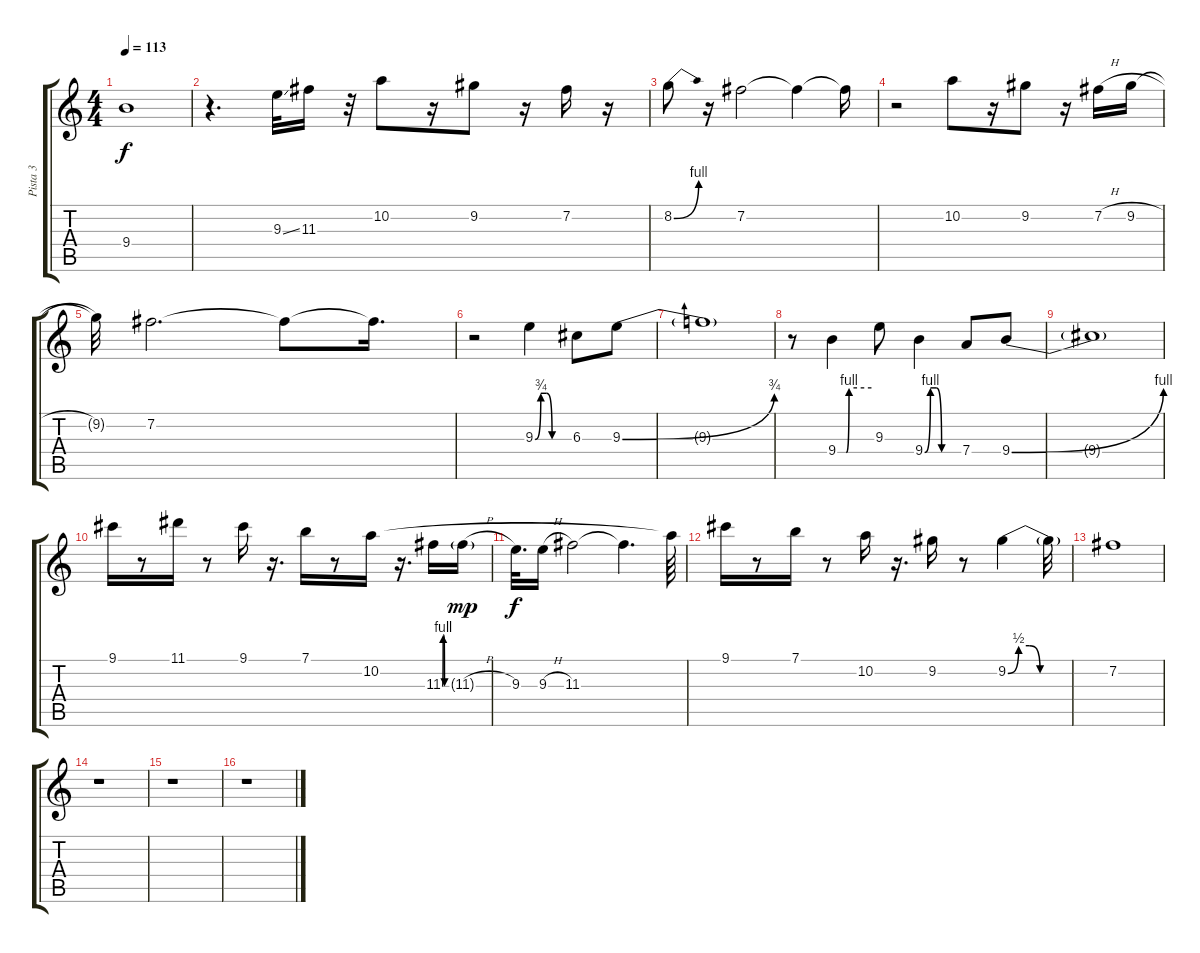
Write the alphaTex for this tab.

\track ("Pista 3" "Pista 3") {instrument electricguitarclean}
\staff {score tabs}
\tuning (E4 B3 G3 D3 A2 E2) {hide}
\ts (4 4)
\tempo 113
\clef g2
\ks c
9.4{t}.1{dy f} |
r.4{d} 9.3{ss}.32 11.3.16 r.32 10.2.8 r.16 9.2.8 r.16 7.2.16 r.16 |
8.2{be (bend 0 0 60 4)}.8 r.16 7.2.2 7.2{t}.4 7.2{t}.16 |
r.2 10.2.8 r.16 9.2.8 r.16 7.2{h}.16 9.2{h}.16 |
9.2{t}.32 7.2.2{d} 7.2{t}.8 7.2{t}.16{d} |
r.2 9.3{be (custom 0 0 10 3 20 3 30 0 60 0)}.4 6.3.8 9.3{be (bend 0 0 60 3)}.8 |
9.3{t}.1 |
r.8 9.4{be (custom 0 0 10 0 15 0 20 4 60 4)}.4 9.3.8 9.4{be (custom 0 0 10 4 20 4 30 0 60 0)}.4 7.4.8 9.4{be (bend 0 0 60 4)}.8 |
9.4{t}.1 |
9.1.16 r.8 11.1.16 r.8 9.1.16 r.16{d} 7.1.16 r.8 10.2.16 r.16{d} 11.3{be (custom 0 0 10 4 20 4 30 0 60 0)}.16 11.3{h g}.16{dy mp} |
9.3.32{d dy f} 9.3{h}.16 11.3.2 11.3{t}.4{d} 10.2{t}.64 |
9.1.16 r.8 7.1.16 r.8 10.2.16 r.16{d} 9.2.16 r.8 9.2{be (custom 0 0 10 2 20 2 30 0 60 0)}.4 9.2{t}.32 |
7.2.1 |
r.1 |
r.1 |
r.1
